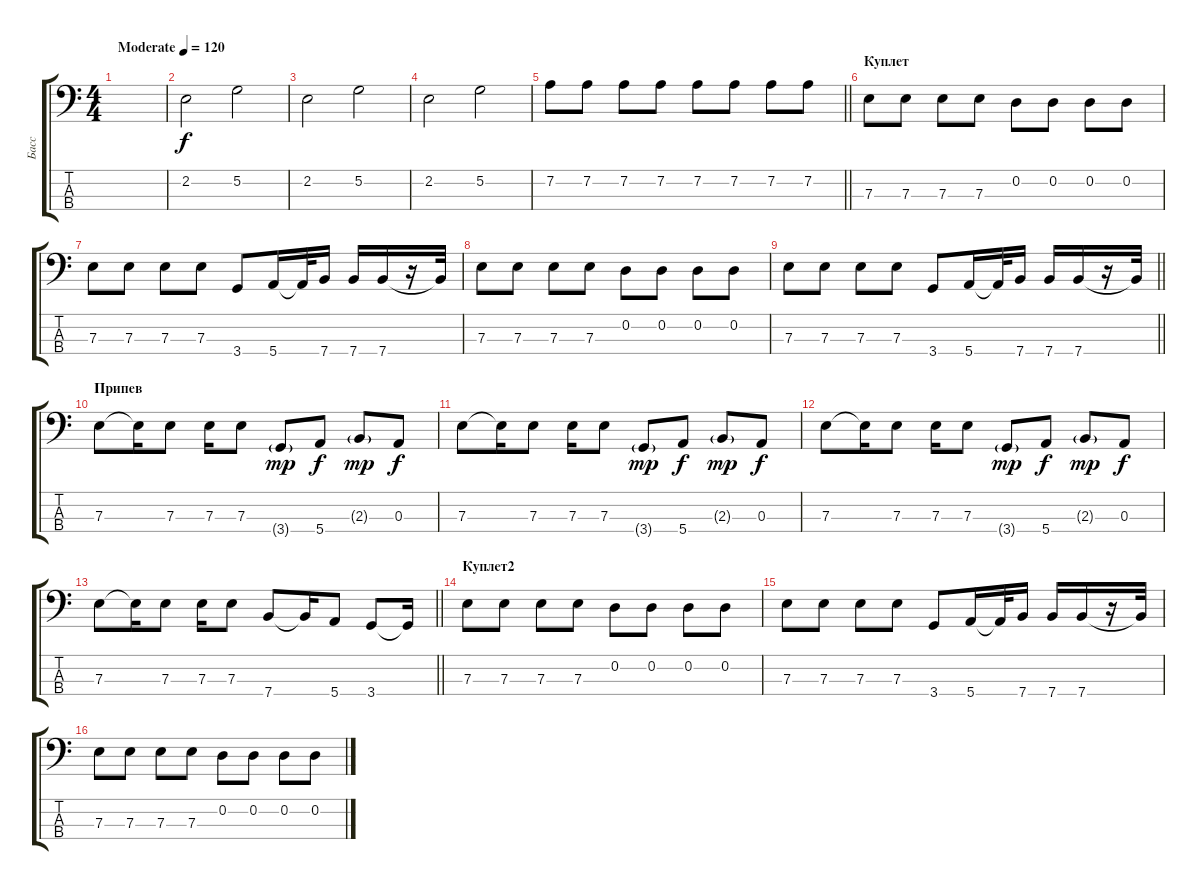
\track ("Басс" "Басс") {instrument electricbassfinger}
\staff {score tabs}
\tuning (G2 D2 A1 E1) {hide}
\ts (4 4)
\tempo (120 "Moderate")
\clef f4
\ks c
|
2.2.2 5.2.2 |
2.2.2 5.2.2 |
2.2.2 5.2.2 |
\barLineRight lightlight
7.2.8 7.2.8 7.2.8 7.2.8 7.2.8 7.2.8 7.2.8 7.2.8 |
\section ("" "Куплет")
7.3.8 7.3.8 7.3.8 7.3.8 0.2.8 0.2.8 0.2.8 0.2.8 |
7.3.8 7.3.8 7.3.8 7.3.8 3.4.8 5.4.16 5.4{t}.32 7.4.16 7.4.16 7.4.16 r.16 7.4{t}.32 |
7.3.8 7.3.8 7.3.8 7.3.8 0.2.8 0.2.8 0.2.8 0.2.8 |
\barLineRight lightlight
7.3.8 7.3.8 7.3.8 7.3.8 3.4.8 5.4.16 5.4{t}.32 7.4.16 7.4.16 7.4.16 r.16 7.4{t}.32 |
\section ("" "Припев")
7.3.8 7.3{t}.16 7.3.8 7.3.16 7.3.8 3.4{g}.8{dy mp} 5.4.8{dy f} 2.3{g}.8{dy mp} 0.3.8{dy f} |
7.3.8 7.3{t}.16 7.3.8 7.3.16 7.3.8 3.4{g}.8{dy mp} 5.4.8{dy f} 2.3{g}.8{dy mp} 0.3.8{dy f} |
7.3.8 7.3{t}.16 7.3.8 7.3.16 7.3.8 3.4{g}.8{dy mp} 5.4.8{dy f} 2.3{g}.8{dy mp} 0.3.8{dy f} |
\barLineRight lightlight
7.3.8 7.3{t}.16 7.3.8 7.3.16 7.3.8 7.4.8 7.4{t}.16 5.4.8 3.4.8 3.4{t}.16 |
\section ("" "Куплет2")
7.3.8 7.3.8 7.3.8 7.3.8 0.2.8 0.2.8 0.2.8 0.2.8 |
7.3.8 7.3.8 7.3.8 7.3.8 3.4.8 5.4.16 5.4{t}.32 7.4.16 7.4.16 7.4.16 r.16 7.4{t}.32 |
7.3.8 7.3.8 7.3.8 7.3.8 0.2.8 0.2.8 0.2.8 0.2.8
